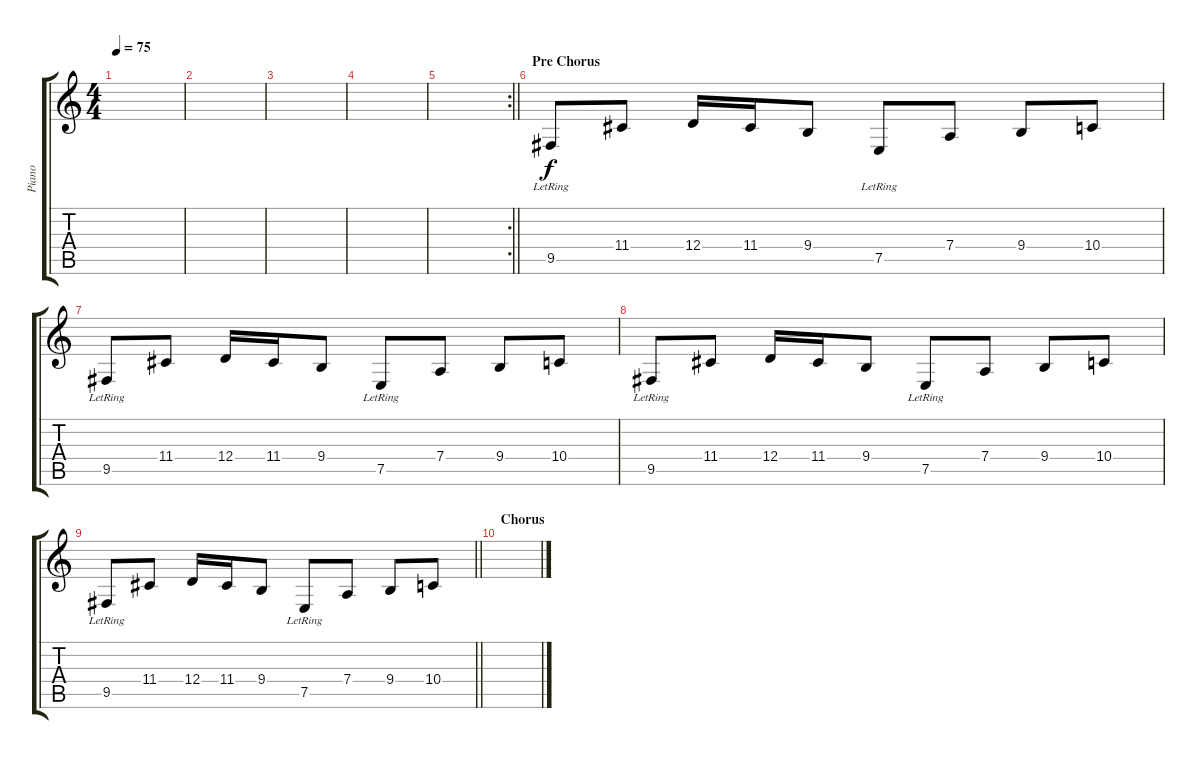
\track ("Piano" "Piano") {instrument acousticgrandpiano}
\staff {score tabs}
\tuning (E4 B3 G3 D3 A2 E2) {hide}
\ts (4 4)
\tempo 75
\clef g2
\ks c
|
|
|
|
\rc 2
\barLineRight lightlight
|
\section ("" "Pre Chorus")
9.5{lr}.8 11.4.8 12.4.16 11.4.16 9.4.8 7.5{lr}.8 7.4.8 9.4.8 10.4.8 |
9.5{lr}.8 11.4.8 12.4.16 11.4.16 9.4.8 7.5{lr}.8 7.4.8 9.4.8 10.4.8 |
9.5{lr}.8 11.4.8 12.4.16 11.4.16 9.4.8 7.5{lr}.8 7.4.8 9.4.8 10.4.8 |
\barLineRight lightlight
9.5{lr}.8 11.4.8 12.4.16 11.4.16 9.4.8 7.5{lr}.8 7.4.8 9.4.8 10.4.8 |
\section ("" "Chorus")
